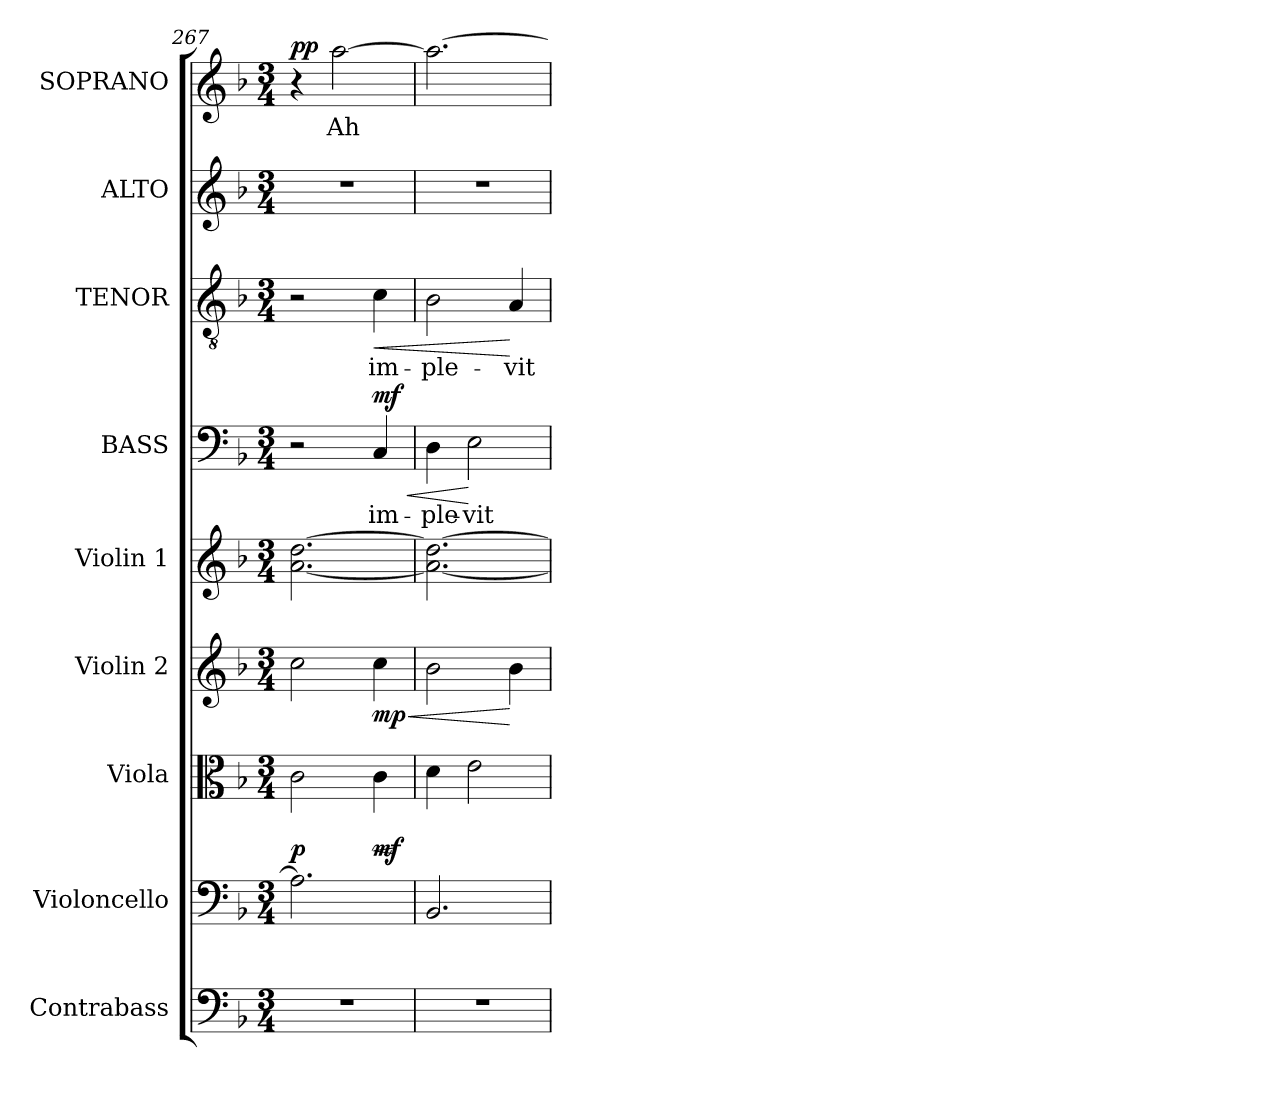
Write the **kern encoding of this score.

**kern	**kern	**kern	**dynam	**kern	**dynam	**kern	**kern	**text	**dynam	**kern	**text	**dynam	**kern	**kern	**text	**dynam
*part9	*part8	*part7	*part7	*part6	*part6	*part5	*part4	*part4	*part4	*part3	*part3	*part3	*part2	*part1	*part1	*part1
*staff9	*staff8	*staff7	*staff7	*staff6	*staff6	*staff5	*staff4	*staff4	*staff4	*staff3	*staff3	*staff3	*staff2	*staff1	*staff1	*staff1
*I"Contrabass	*I"Violoncello	*I"Viola	*	*I"Violin 2	*	*I"Violin 1	*I"BASS	*	*	*I"TENOR	*	*	*I"ALTO	*I"SOPRANO	*	*
*I'Cb.	*I'Vc.	*I'Vla.	*	*I'Vln. 2	*	*I'Vln. 1	*I'B.	*	*	*I'T.	*	*	*I'A.	*I'S.	*	*
*clefF4	*clefF4	*clefC3	*	*clefG2	*	*clefG2	*clefF4	*	*	*clefGv2	*	*	*clefG2	*clefG2	*	*
*ITrd7c12	*	*	*	*	*	*	*	*	*	*ITrd7c12	*	*	*	*	*	*
*k[b-]	*k[b-]	*k[b-]	*	*k[b-]	*	*k[b-]	*k[b-]	*	*	*k[b-]	*	*	*k[b-]	*k[b-]	*	*
*F:	*F:	*F:	*	*F:	*	*F:	*F:	*	*	*F:	*	*	*F:	*F:	*	*
*M3/4	*M3/4	*M3/4	*	*M3/4	*	*M3/4	*M3/4	*	*	*M3/4	*	*	*M3/4	*M3/4	*	*
=267	=267	=267	=267	=267	=267	=267	=267	=267	=267	=267	=267	=267	=267	=267	=267	=267
!LO:N:vis=1	!	!	!	!	!	!LO:N:n=2:head=open	!	!	!	!	!	!	!LO:N:vis=1	!	!	!
2.r	2.Ai\]	2ci\	p	2cci\	.	[<2.ai\ [>2.ddi	2r	.	.	2r	.	.	2.r	4r	.	pp
!	!	!	!	!	!	!	!	!	!	!	!	!	!	!	!LO:LY:b:color=#000000	!
.	.	.	.	.	.	.	.	.	.	.	.	.	.	[>2aai\	Ah	.
!	!	!	!LO:HP:b	!	!LO:HP:b	!	!	!	!	!	!	!	!	!	!	!
!	!	!	!	!	!	!	!	!LO:LY:b:color=#000000	!LO:HP:b	!	!	!	!	!	!	!
!	!	!	!	!	!	!	!	!	!	!	!LO:LY:b:color=#000000	!LO:HP:b	!	!	!	!
.	.	4ci\	< mf	4cci\	< mp	.	4Ci/	im-	< mf	4Ci\	im-	<	.	.	.	.
.	.	.	[	.	.	.	.	.	.	.	.	.	.	.	.	.
=268	=268	=268	=268	=268	=268	=268	=268	=268	=268	=268	=268	=268	=268	=268	=268	=268
!LO:N:vis=1	!	!	!	!	!	!LO:N:n=2:head=open	!	!	!	!	!	!	!	!	!	!
*	*	*	*	*^	*	*	*	*	*	*	*	*	*	*	*	*
!	!	!	!	!	!	!	!	!	!LO:LY:b:color=#000000	!	!	!	!	!	!	!	!
!	!	!	!	!	!	!	!	!	!	!	!	!LO:LY:b:color=#000000	!	!LO:N:vis=1	!	!	!
2.r	2.BB-i/	4di\	.	2b-i\	4ryy	.	2.ai\_< 2.ddi_>	4Di\	-ple-	.	2BB-i\	-ple-	.	2.r	2.aai\_>	.	.
!	!	!	!	!	!	!	!	!	!LO:LY:b:color=#000000	!	!	!	!	!	!	!	!
.	.	2ei\	.	.	2ryy	.	.	2Ei\	-vit	[	.	.	.	.	.	.	.
!	!	!	!	!	!	!	!	!	!	!	!	!LO:LY:b:color=#000000	!	!	!	!	!
.	.	.	.	4b-i\	.	[	.	.	.	.	4AAi/	-vit	[	.	.	.	.
*	*	*	*	*v	*v	*	*	*	*	*	*	*	*	*	*	*	*
=	=	=	=	=	=	=	=	=	=	=	=	=	=	=	=	=
*-	*-	*-	*-	*-	*-	*-	*-	*-	*-	*-	*-	*-	*-	*-	*-	*-
